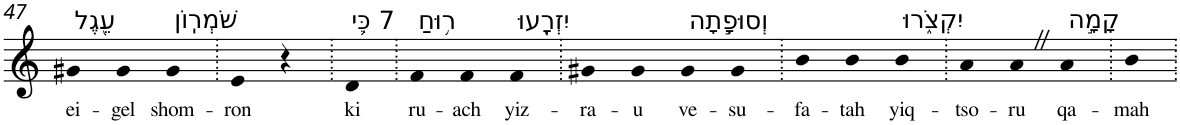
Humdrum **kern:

**kern	**text
*part1	*part1
*staff1	*staff1
*I"Piano	*
*I'Pno	*
!!LO:PB:g=z
*clefG2	*
*k[]	*
=47	=47
!LO:TX:a:t=עֵ֖גֶל	!
!	!LO:LY:b
4g#X	ei-
!	!LO:LY:b
4g#	-gel
!LO:TX:a:t=שֹׁמְרֽוֹן	!
!	!LO:LY:b
4g#	shom-
=48.	=48.
!	!LO:LY:b
4e	-ron
4r	.
=49.	=49.
!LO:TX:a:t=7 כִּ֛י	!
!	!LO:LY:b
4d	ki
=50.	=50.
!LO:TX:a:t=ר֥וּחַ	!
!	!LO:LY:b
4f	ru-
!	!LO:LY:b
4f	-ach
!LO:TX:a:t=יִזְרָ֖עוּ	!
!	!LO:LY:b
4f	yiz-
=51.	=51.
!	!LO:LY:b
4g#X	-ra-
!	!LO:LY:b
4g#	-u
!LO:TX:a:t=וְסוּפָ֣תָה	!
!	!LO:LY:b
4g#	ve-
!	!LO:LY:b
4g#	-su-
=52.	=52.
!	!LO:LY:b
4b	-fa-
!	!LO:LY:b
4b	-tah
!LO:TX:a:t=יִקְצֹ֑רוּ	!
!	!LO:LY:b
4b	yiq-
=53.	=53.
!	!LO:LY:b
4a	-tso-
!	!LO:LY:b
4aZ	-ru
!LO:TX:a:t=קָמָ֣ה	!
!	!LO:LY:b
4a	qa-
=54.	=54.
!	!LO:LY:b
4b	-mah
=.	=.
*-	*-
